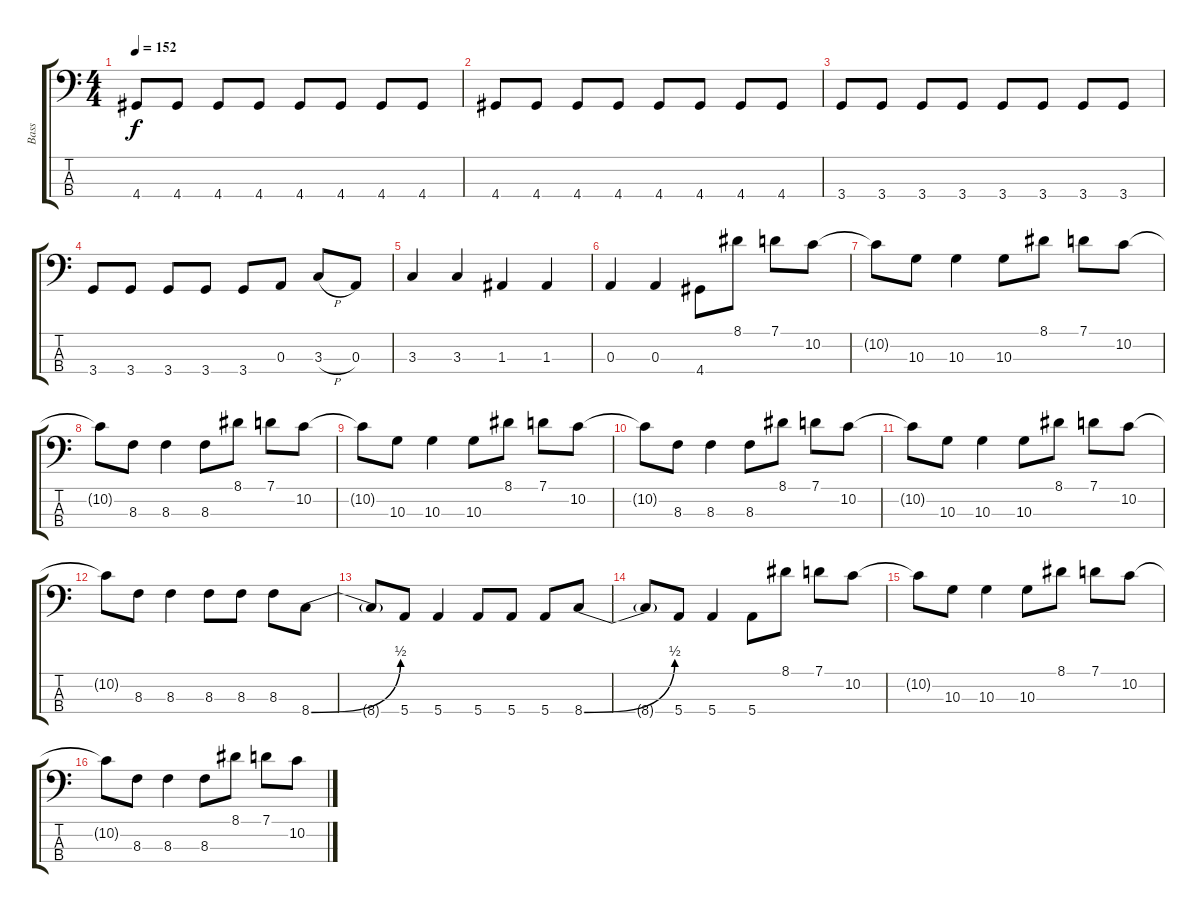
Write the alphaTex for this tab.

\track ("Bass" "Bass") {instrument electricbassfinger}
\staff {score tabs}
\tuning (G2 D2 A1 E1) {hide}
\ts (4 4)
\tempo 152
\clef f4
\ks c
4.4.8{dy f} 4.4.8 4.4.8 4.4.8 4.4.8 4.4.8 4.4.8 4.4.8 |
4.4.8 4.4.8 4.4.8 4.4.8 4.4.8 4.4.8 4.4.8 4.4.8 |
3.4.8 3.4.8 3.4.8 3.4.8 3.4.8 3.4.8 3.4.8 3.4.8 |
3.4.8 3.4.8 3.4.8 3.4.8 3.4.8 0.3.8 3.3{h}.8 0.3.8 |
3.3.4 3.3.4 1.3.4 1.3.4 |
0.3.4 0.3.4 4.4.8 8.1.8 7.1.8 10.2.8 |
10.2{t}.8 10.3.8 10.3.4 10.3.8 8.1.8 7.1.8 10.2.8 |
10.2{t}.8 8.3.8 8.3.4 8.3.8 8.1.8 7.1.8 10.2.8 |
10.2{t}.8 10.3.8 10.3.4 10.3.8 8.1.8 7.1.8 10.2.8 |
10.2{t}.8 8.3.8 8.3.4 8.3.8 8.1.8 7.1.8 10.2.8 |
10.2{t}.8 10.3.8 10.3.4 10.3.8 8.1.8 7.1.8 10.2.8 |
10.2{t}.8 8.3.8 8.3.4 8.3.8 8.3.8 8.3.8 8.4{be (bend 0 0 60 2)}.8 |
8.4{t}.8 5.4.8 5.4.4 5.4.8 5.4.8 5.4.8 8.4{be (bend 0 0 60 2)}.8 |
8.4{t}.8 5.4.8 5.4.4 5.4.8 8.1.8 7.1.8 10.2.8 |
10.2{t}.8 10.3.8 10.3.4 10.3.8 8.1.8 7.1.8 10.2.8 |
10.2{t}.8 8.3.8 8.3.4 8.3.8 8.1.8 7.1.8 10.2.8
